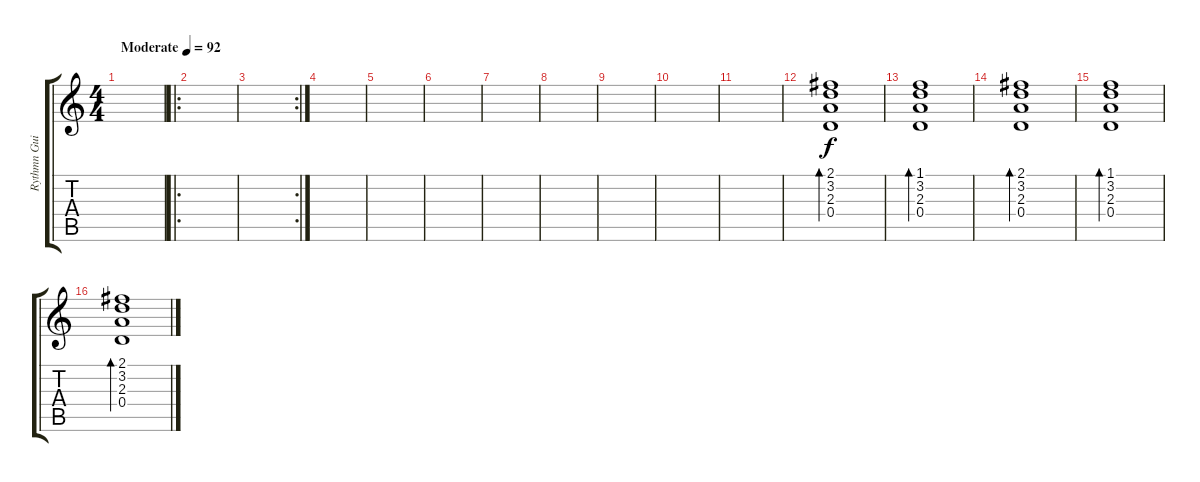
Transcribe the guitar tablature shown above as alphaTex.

\track ("Rythmn Guitar" "Rythmn Gui") {instrument electricguitarclean}
\staff {score tabs}
\tuning (E4 B3 G3 D3 A2 E2) {hide}
\ts (4 4)
\tempo (92 "Moderate")
\clef g2
\ks c
|
\ro
|
\rc 2
|
|
|
|
|
|
|
|
|
(2.1 3.2 2.3 0.4).1{bd 240} |
(1.1 3.2 2.3 0.4).1{bd 240} |
(2.1 3.2 2.3 0.4).1{bd 240} |
(1.1 3.2 2.3 0.4).1{bd 240} |
(2.1 3.2 2.3 0.4).1{bd 240}
